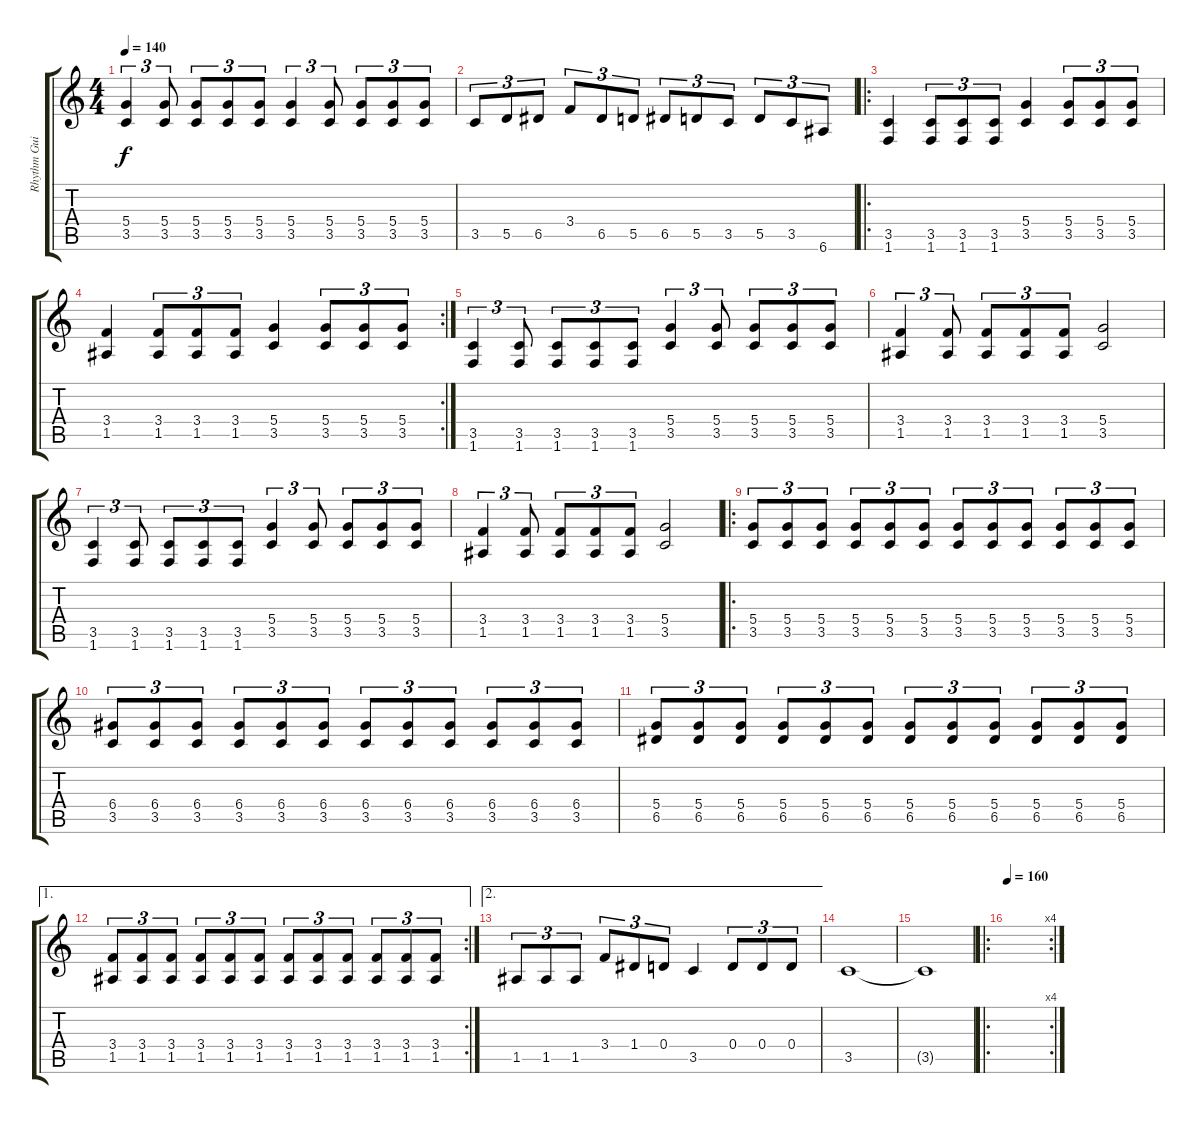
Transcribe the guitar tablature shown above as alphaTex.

\track ("Rhythm Guitar" "Rhythm Gui") {instrument distortionguitar}
\staff {score tabs}
\tuning (E4 B3 G3 D3 A2 E2) {hide}
\ts (4 4)
\tempo 140
\clef g2
\ks c
(5.4 3.5).4{tu (3 2) dy f} (5.4 3.5).8{tu (3 2)} (5.4 3.5).8{tu (3 2)} (5.4 3.5).8{tu (3 2)} (5.4 3.5).8{tu (3 2)} (5.4 3.5).4{tu (3 2)} (5.4 3.5).8{tu (3 2)} (5.4 3.5).8{tu (3 2)} (5.4 3.5).8{tu (3 2)} (5.4 3.5).8{tu (3 2)} |
3.5.8{tu (3 2)} 5.5.8{tu (3 2)} 6.5.8{tu (3 2)} 3.4.8{tu (3 2)} 6.5.8{tu (3 2)} 5.5.8{tu (3 2)} 6.5.8{tu (3 2)} 5.5.8{tu (3 2)} 3.5.8{tu (3 2)} 5.5.8{tu (3 2)} 3.5.8{tu (3 2)} 6.6.8{tu (3 2)} |
\ro
(3.5 1.6).4 (3.5 1.6).8{tu (3 2)} (3.5 1.6).8{tu (3 2)} (3.5 1.6).8{tu (3 2)} (5.4 3.5).4 (5.4 3.5).8{tu (3 2)} (5.4 3.5).8{tu (3 2)} (5.4 3.5).8{tu (3 2)} |
\rc 2
(3.4 1.5).4 (3.4 1.5).8{tu (3 2)} (3.4 1.5).8{tu (3 2)} (3.4 1.5).8{tu (3 2)} (5.4 3.5).4 (5.4 3.5).8{tu (3 2)} (5.4 3.5).8{tu (3 2)} (5.4 3.5).8{tu (3 2)} |
(3.5 1.6).4{tu (3 2)} (3.5 1.6).8{tu (3 2)} (3.5 1.6).8{tu (3 2)} (3.5 1.6).8{tu (3 2)} (3.5 1.6).8{tu (3 2)} (5.4 3.5).4{tu (3 2)} (5.4 3.5).8{tu (3 2)} (5.4 3.5).8{tu (3 2)} (5.4 3.5).8{tu (3 2)} (5.4 3.5).8{tu (3 2)} |
(3.4 1.5).4{tu (3 2)} (3.4 1.5).8{tu (3 2)} (3.4 1.5).8{tu (3 2)} (3.4 1.5).8{tu (3 2)} (3.4 1.5).8{tu (3 2)} (5.4 3.5).2 |
(3.5 1.6).4{tu (3 2)} (3.5 1.6).8{tu (3 2)} (3.5 1.6).8{tu (3 2)} (3.5 1.6).8{tu (3 2)} (3.5 1.6).8{tu (3 2)} (5.4 3.5).4{tu (3 2)} (5.4 3.5).8{tu (3 2)} (5.4 3.5).8{tu (3 2)} (5.4 3.5).8{tu (3 2)} (5.4 3.5).8{tu (3 2)} |
(3.4 1.5).4{tu (3 2)} (3.4 1.5).8{tu (3 2)} (3.4 1.5).8{tu (3 2)} (3.4 1.5).8{tu (3 2)} (3.4 1.5).8{tu (3 2)} (5.4 3.5).2 |
\ro
(5.4 3.5).8{tu (3 2)} (5.4 3.5).8{tu (3 2)} (5.4 3.5).8{tu (3 2)} (5.4 3.5).8{tu (3 2)} (5.4 3.5).8{tu (3 2)} (5.4 3.5).8{tu (3 2)} (5.4 3.5).8{tu (3 2)} (5.4 3.5).8{tu (3 2)} (5.4 3.5).8{tu (3 2)} (5.4 3.5).8{tu (3 2)} (5.4 3.5).8{tu (3 2)} (5.4 3.5).8{tu (3 2)} |
(6.4 3.5).8{tu (3 2)} (6.4 3.5).8{tu (3 2)} (6.4 3.5).8{tu (3 2)} (6.4 3.5).8{tu (3 2)} (6.4 3.5).8{tu (3 2)} (6.4 3.5).8{tu (3 2)} (6.4 3.5).8{tu (3 2)} (6.4 3.5).8{tu (3 2)} (6.4 3.5).8{tu (3 2)} (6.4 3.5).8{tu (3 2)} (6.4 3.5).8{tu (3 2)} (6.4 3.5).8{tu (3 2)} |
(5.4 6.5).8{tu (3 2)} (5.4 6.5).8{tu (3 2)} (5.4 6.5).8{tu (3 2)} (5.4 6.5).8{tu (3 2)} (5.4 6.5).8{tu (3 2)} (5.4 6.5).8{tu (3 2)} (5.4 6.5).8{tu (3 2)} (5.4 6.5).8{tu (3 2)} (5.4 6.5).8{tu (3 2)} (5.4 6.5).8{tu (3 2)} (5.4 6.5).8{tu (3 2)} (5.4 6.5).8{tu (3 2)} |
\ae 1
\rc 2
(3.4 1.5).8{tu (3 2)} (3.4 1.5).8{tu (3 2)} (3.4 1.5).8{tu (3 2)} (3.4 1.5).8{tu (3 2)} (3.4 1.5).8{tu (3 2)} (3.4 1.5).8{tu (3 2)} (3.4 1.5).8{tu (3 2)} (3.4 1.5).8{tu (3 2)} (3.4 1.5).8{tu (3 2)} (3.4 1.5).8{tu (3 2)} (3.4 1.5).8{tu (3 2)} (3.4 1.5).8{tu (3 2)} |
\ae 2
1.5.8{tu (3 2)} 1.5.8{tu (3 2)} 1.5.8{tu (3 2)} 3.4.8{tu (3 2)} 1.4.8{tu (3 2)} 0.4.8{tu (3 2)} 3.5.4 0.4.8{tu (3 2)} 0.4.8{tu (3 2)} 0.4.8{tu (3 2)} |
3.5.1 |
3.5{t}.1 |
\ro
\rc 4
\tempo 160
